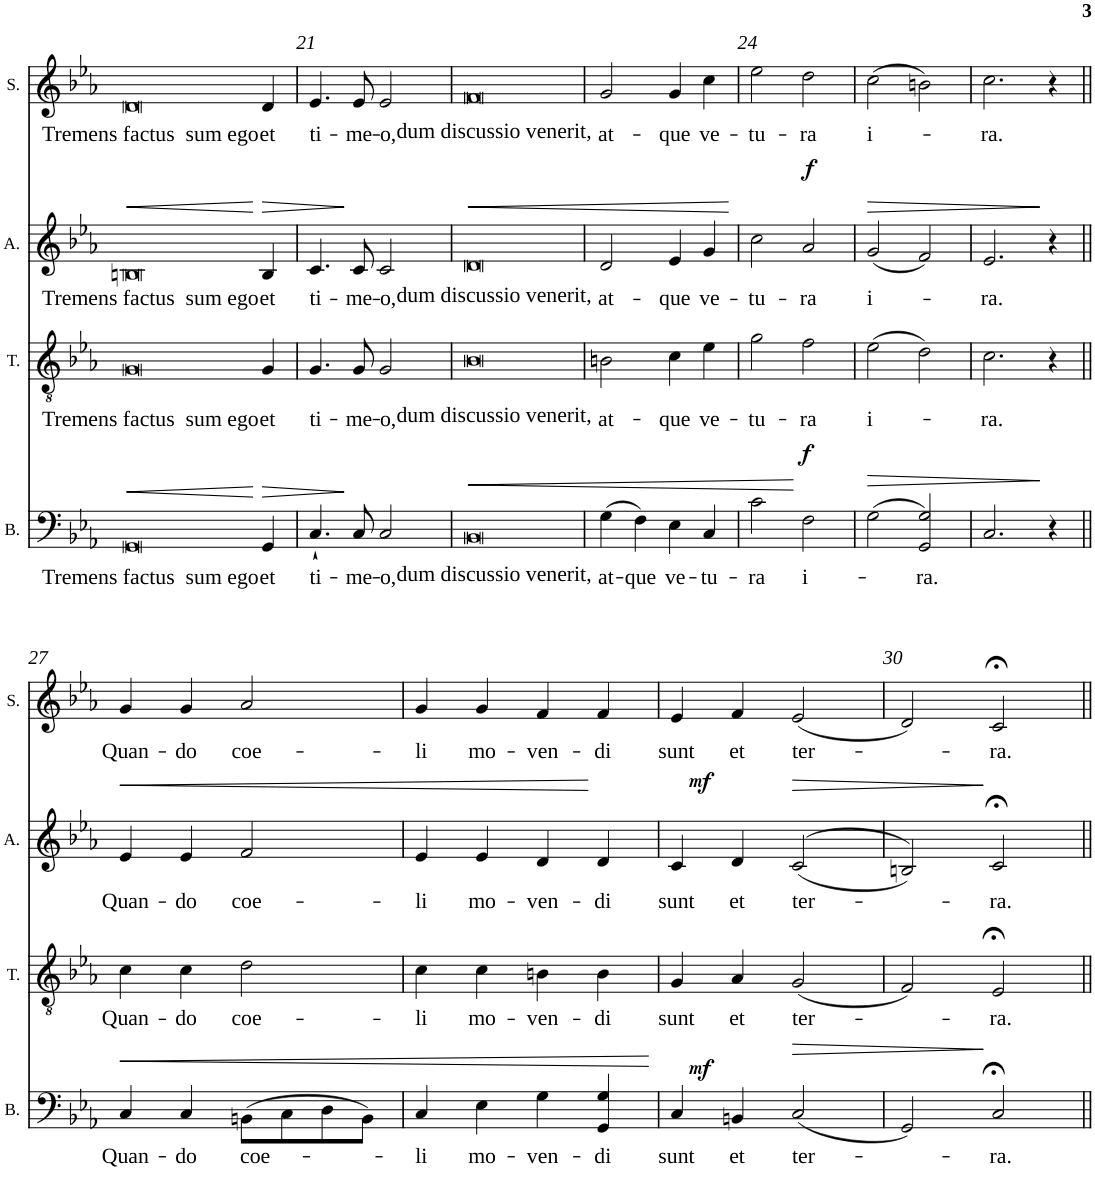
**kern	**text	**dynam	**kern	**text	**kern	**text	**dynam	**kern	**text
*part4	*part4	*part4	*part3	*part3	*part2	*part2	*part2	*part1	*part1
*staff4	*staff4	*staff4	*staff3	*staff3	*staff2	*staff2	*staff2	*staff1	*staff1
*I"Bass	*	*	*I"Tenor	*	*I"Alto	*	*	*I"Soprano	*
*I'B.	*	*	*I'T.	*	*I'A.	*	*	*I'S.	*
!!LO:PB:g=z
*clefF4	*	*	*clefGv2	*	*clefG2	*	*	*clefG2	*
*k[b-e-a-]	*	*	*k[b-e-a-]	*	*k[b-e-a-]	*	*	*k[b-e-a-]	*
*E-:	*	*	*E-:	*	*E-:	*	*	*E-:	*
*M4/4	*	*	*M4/4	*	*M4/4	*	*	*M4/4	*
*met(c)	*	*	*met(c)	*	*met(c)	*	*	*met(c)	*
=20	=20	=20	=20	=20	=20	=20	=20	=20	=20
!	!LO:LY:b	!LO:HP:b	!	!LO:LY:b	!	!LO:LY:b	!LO:HP:b	!	!LO:LY:b
[1GG	Tremens factus sum ego	<	[1G	Tremens factus sum ego	[1Bn	Tremens factus sum ego	<	[1d	Tremens factus sum ego
1ryy	.	[	1ryy	.	1ryy	.	[	1ryy	.
!	!LO:LY:b	!LO:HP:b	!	!LO:LY:b	!	!LO:LY:b	!LO:HP:b	!	!LO:LY:b
4GG/	et	>	4G/	et	4B/	et	>	4d/	et
=21	=21	=21	=21	=21	=21	=21	=21	=21	=21
!	!LO:LY:b	!	!	!LO:LY:b	!	!LO:LY:b	!	!	!LO:LY:b
4.C`/	ti-	.	4.G/	ti-	4.c/	ti-	.	4.e-/	ti-
1GG]	.	]	1G]	.	1B]	.	]	1d]	.
!	!LO:LY:b	!	!	!LO:LY:b	!	!LO:LY:b	!	!	!LO:LY:b
8C/	-me-	.	8G/	-me-	8c/	-me-	.	8e-/	-me-
!	!LO:LY:b	!	!	!LO:LY:b	!	!LO:LY:b	!	!	!LO:LY:b
2C/	-o,	.	2G/	-o,	2c/	-o,	.	2e-/	-o,
=22	=22	=22	=22	=22	=22	=22	=22	=22	=22
!	!LO:LY:b	!LO:HP:b	!	!LO:LY:b	!	!LO:LY:b	!LO:HP:b	!	!LO:LY:b
[1BB-	dum discussio venerit,	<	[1B-	dum discussio venerit,	[1d	dum discussio venerit,	<	[1f	dum discussio venerit,
=23	=23	=23	=23	=23	=23	=23	=23	=23	=23
!	!LO:LY:b	!	!	!LO:LY:b	!	!LO:LY:b	!	!	!LO:LY:b
(4G\	at-	.	2Bn\	at-	2d/	at-	.	2g/	at-
1BB-]	.	.	.	.	.	.	.	.	.
.	.	.	1B-]	.	1d]	.	.	1f]	.
!	!LO:LY:b	!	!	!	!	!	!	!	!
4F\)	-que	.	.	.	.	.	.	.	.
!	!LO:LY:b	!	!	!LO:LY:b	!	!LO:LY:b	!	!	!LO:LY:b
4E-\	ve-	.	4c\	-que	4e-/	-que	.	4g/	-que
!	!LO:LY:b	!	!	!LO:LY:b	!	!LO:LY:b	!	!	!LO:LY:b
4C/	-tu-	.	4e-\	ve-	4g/	ve-	.	4cc\	ve-
.	.	.	.	.	.	.	[	.	.
=24	=24	=24	=24	=24	=24	=24	=24	=24	=24
!	!LO:LY:b	!	!	!LO:LY:b	!	!LO:LY:b	!	!	!LO:LY:b
2c\	-ra	.	2g\	-tu-	2cc\	-tu-	.	2ee-\	-tu-
!	!LO:LY:b	!LO:DY:n=1:a	!	!LO:LY:b	!	!LO:LY:b	!LO:DY:a	!	!LO:LY:b
2F\	i-	[ f	2f\	-ra	2a-/	-ra	f	2dd\	-ra
=25	=25	=25	=25	=25	=25	=25	=25	=25	=25
!	!	!LO:HP:b	!	!LO:LY:b	!	!LO:LY:b	!LO:HP:b	!	!LO:LY:b
(2G\	.	>	(2e-\	i-	(2g/	i-	>	(2cc\	i-
!	!LO:LY:b	!	!	!	!	!	!	!	!
2GG/ 2G/)	-ra.	.	2d\)	.	2f/)	.	.	2bn\)	.
=26	=26	=26	=26	=26	=26	=26	=26	=26	=26
!	!	!	!	!LO:LY:b	!	!LO:LY:b	!	!	!LO:LY:b
2.C/	.	.	2.c\	-ra.	2.e-/	-ra.	.	2.cc\	-ra.
4r	.	]	4r	.	4r	.	]	4r	.
!!LO:LB:g=z
=27||	=27||	=27||	=27||	=27||	=27||	=27||	=27||	=27||	=27||
!	!LO:LY:b	!LO:HP:b	!	!LO:LY:b	!	!LO:LY:b	!LO:HP:b	!	!LO:LY:b
4C/	Quan-	<	4c\	Quan-	4e-/	Quan-	<	4g/	Quan-
!	!LO:LY:b	!	!	!LO:LY:b	!	!LO:LY:b	!	!	!LO:LY:b
4C/	-do	.	4c\	-do	4e-/	-do	.	4g/	-do
!	!LO:LY:b	!	!	!LO:LY:b	!	!LO:LY:b	!	!	!LO:LY:b
(8BBn\L	coe-	.	2d\	coe-	2f/	coe-	.	2a-/	coe-
8C\	.	.	.	.	.	.	.	.	.
8D\	.	.	.	.	.	.	.	.	.
8BB\J)	.	.	.	.	.	.	.	.	.
=28	=28	=28	=28	=28	=28	=28	=28	=28	=28
!	!LO:LY:b	!	!	!LO:LY:b	!	!LO:LY:b	!	!	!LO:LY:b
4C/	-li	.	4c\	-li	4e-/	-li	.	4g/	-li
!	!LO:LY:b	!	!	!LO:LY:b	!	!LO:LY:b	!	!	!LO:LY:b
4E-\	mo-	.	4c\	mo-	4e-/	mo-	.	4g/	mo-
!	!LO:LY:b	!	!	!LO:LY:b	!	!LO:LY:b	!	!	!LO:LY:b
4G\	-ven-	.	4Bn\	-ven-	4d/	-ven-	.	4f/	-ven-
!	!LO:LY:b	!	!	!LO:LY:b	!	!LO:LY:b	!	!	!LO:LY:b
4GG/ 4G/	-di	.	4B\	-di	4d/	-di	[	4f/	-di
.	.	[	.	.	.	.	.	.	.
=29	=29	=29	=29	=29	=29	=29	=29	=29	=29
!	!LO:LY:b	!LO:DY:a	!	!LO:LY:b	!	!LO:LY:b	!LO:DY:a	!	!LO:LY:b
4C/	sunt	mf	4G/	sunt	4c/	sunt	mf	4e-/	sunt
!	!LO:LY:b	!	!	!LO:LY:b	!	!LO:LY:b	!	!	!LO:LY:b
4BBn/	et	.	4A-/	et	4d/	et	.	4f/	et
!	!LO:LY:b	!LO:HP:b	!	!LO:LY:b	!	!LO:LY:b	!LO:HP:b	!	!LO:LY:b
(2C/	ter-	>	(2G/	ter-	(>(2c/	ter-	>	(2e-/	ter-
=30	=30	=30	=30	=30	=30	=30	=30	=30	=30
2GG/)	.	.	2F/)	.	2Bn/))	.	.	2d/)	.
!	!LO:LY:b	!	!	!LO:LY:b	!	!LO:LY:b	!	!	!LO:LY:b
2C/	-ra.	]	2E-/	-ra.	2c;</	-ra.	]	2c;</	-ra.
=||	=||	=||	=||	=||	=||	=||	=||	=||	=||
*-	*-	*-	*-	*-	*-	*-	*-	*-	*-
